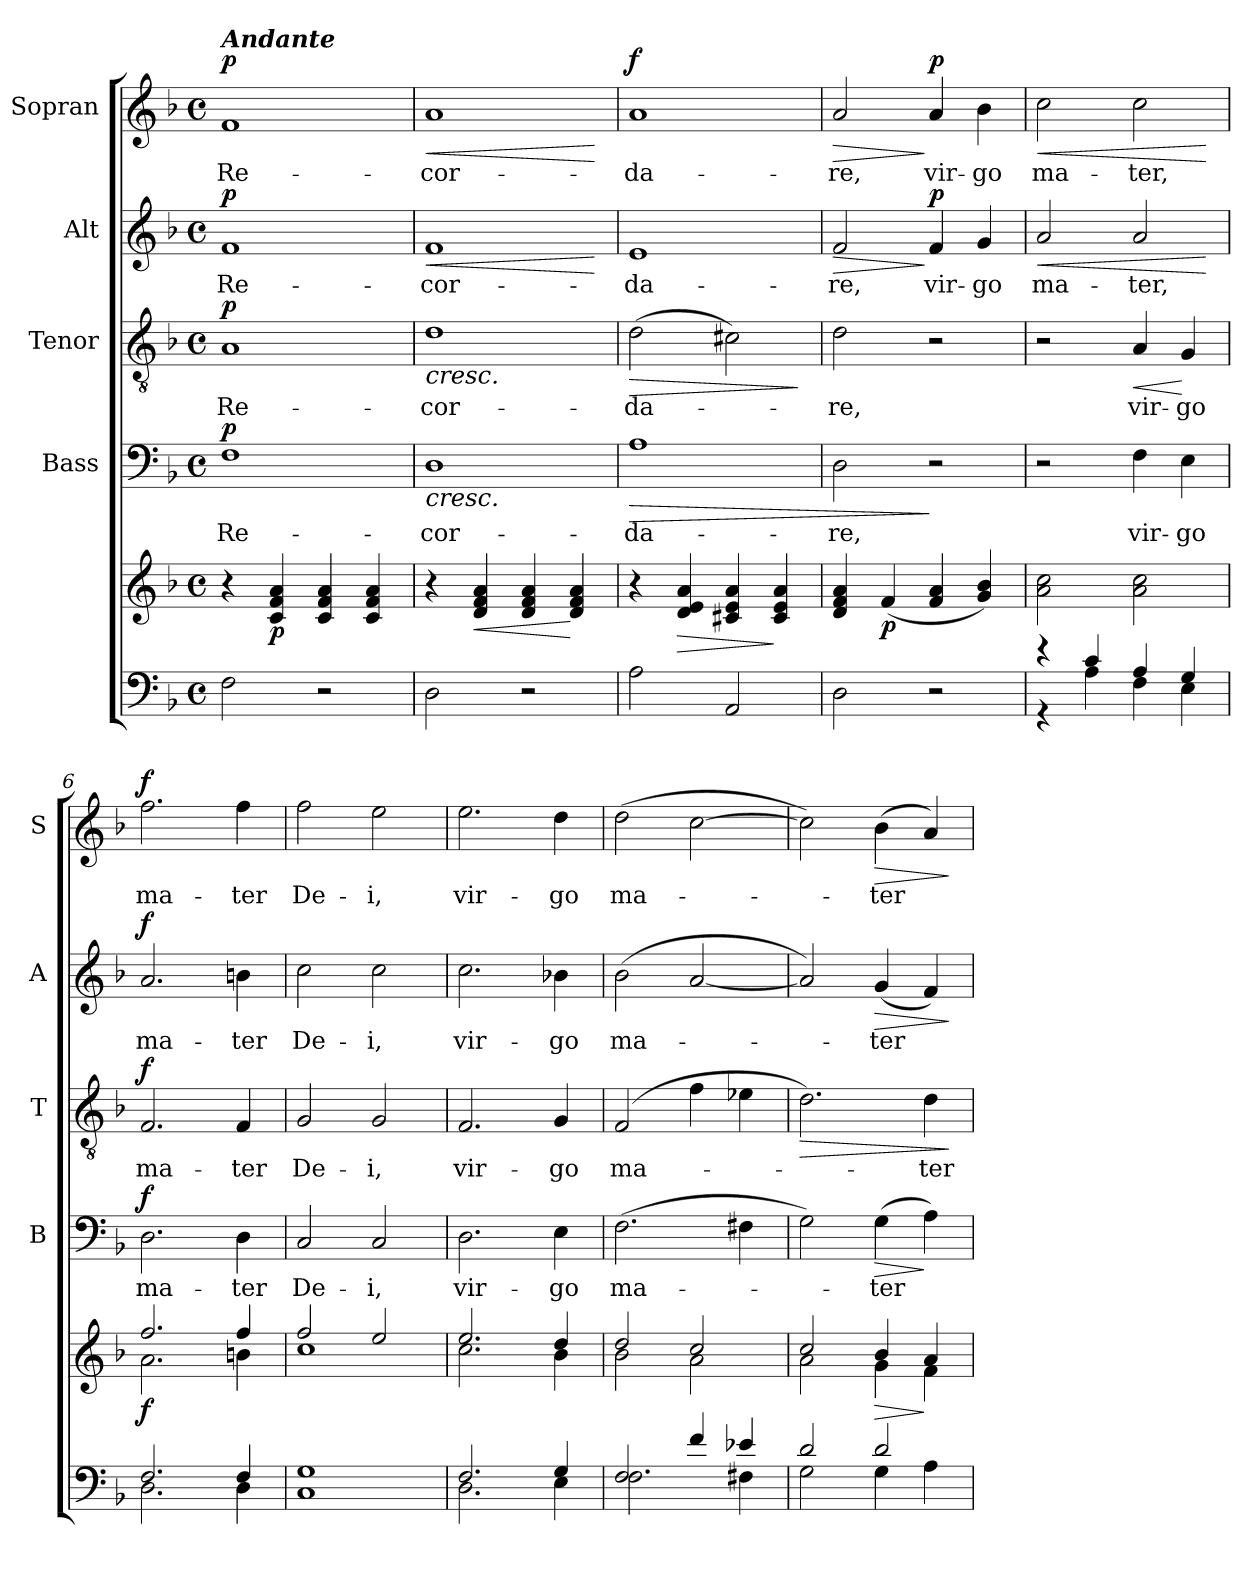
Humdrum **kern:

**kern	**kern	**dynam	**kern	**text	**dynam	**kern	**text	**dynam	**kern	**text	**dynam	**kern	**text	**dynam
*part5	*part5	*part5	*part4	*part4	*part4	*part3	*part3	*part3	*part2	*part2	*part2	*part1	*part1	*part1
*staff6	*staff5	*staff5/6	*staff4	*staff4	*staff4	*staff3	*staff3	*staff3	*staff2	*staff2	*staff2	*staff1	*staff1	*staff1
*	*	*	*I"Bass	*	*	*I"Tenor	*	*	*I"Alt	*	*	*I"Sopran	*	*
*	*	*	*I'B	*	*	*I'T	*	*	*I'A	*	*	*I'S	*	*
*clefF4	*clefG2	*	*clefF4	*	*	*clefGv2	*	*	*clefG2	*	*	*clefG2	*	*
*k[b-]	*k[b-]	*	*k[b-]	*	*	*k[b-]	*	*	*k[b-]	*	*	*k[b-]	*	*
*F:	*F:	*	*F:	*	*	*F:	*	*	*F:	*	*	*F:	*	*
*M4/4	*M4/4	*	*M4/4	*	*	*M4/4	*	*	*M4/4	*	*	*M4/4	*	*
*met(c)	*met(c)	*	*met(c)	*	*	*met(c)	*	*	*met(c)	*	*	*met(c)	*	*
=1	=1	=1	=1	=1	=1	=1	=1	=1	=1	=1	=1	=1	=1	=1
!	!	!	!	!	!	!	!	!	!	!	!	!LO:TX:a:Bi:t=Andante	!	!
!	!	!	!	!LO:LY:b	!LO:DY:a	!	!LO:LY:b	!LO:DY:a	!	!LO:LY:b	!LO:DY:a	!	!LO:LY:b	!LO:DY:a
2F\	4r	.	1F	Re-	p	1A	Re-	p	1f	Re-	p	1f	Re-	p
!	!	!LO:DY:b	!	!	!	!	!	!	!	!	!	!	!	!
.	4c/ 4f/ 4a/	p	.	.	.	.	.	.	.	.	.	.	.	.
2r	4c/ 4f/ 4a/	.	.	.	.	.	.	.	.	.	.	.	.	.
.	4c/ 4f/ 4a/	.	.	.	.	.	.	.	.	.	.	.	.	.
=2	=2	=2	=2	=2	=2	=2	=2	=2	=2	=2	=2	=2	=2	=2
!	!	!	!	!LO:LY:b	!LO:HP:b	!	!LO:LY:b	!LO:HP:b	!	!LO:LY:b	!LO:HP:b	!	!LO:LY:b	!LO:HP:b
2D\	4r	.	1D	-cor-	<	1d	-cor-	<	1f	-cor-	<	1a	-cor-	<
!	!	!LO:HP:b	!	!	!	!	!	!	!	!	!	!	!	!
.	4d/ 4f/ 4a/	<	.	.	.	.	.	.	.	.	.	.	.	.
2r	4d/ 4f/ 4a/	.	.	.	.	.	.	.	.	.	.	.	.	.
.	4d/ 4f/ 4a/	[	.	.	.	.	.	.	.	.	.	.	.	.
.	.	.	.	.	.	.	.	.	.	.	[	.	.	[
=3	=3	=3	=3	=3	=3	=3	=3	=3	=3	=3	=3	=3	=3	=3
!	!	!	!	!LO:LY:b	!LO:HP:b	!	!LO:LY:b	!LO:HP:b	!	!LO:LY:b	!	!	!LO:LY:b	!LO:DY:a
2A\	4r	.	1A	-da-	>	(>2d\	-da-	>	1e	-da-	.	1a	-da-	f
!	!	!LO:HP:b	!	!	!	!	!	!	!	!	!	!	!	!
.	4d/ 4e/ 4a/	>	.	.	.	.	.	.	.	.	.	.	.	.
2AA/	4c#X/ 4e/ 4a/	.	.	.	.	2c#X\)	.	[	.	.	.	.	.	.
.	4c#/ 4e/ 4a/	]	.	.	.	.	.	.	.	.	.	.	.	.
.	.	.	.	.	[	.	.	]	.	.	.	.	.	.
=4	=4	=4	=4	=4	=4	=4	=4	=4	=4	=4	=4	=4	=4	=4
!	!	!	!	!LO:LY:b	!	!	!LO:LY:b	!	!	!LO:LY:b	!LO:HP:b	!	!LO:LY:b	!LO:HP:b
2D\	4d/ 4f/ 4a/	.	2D\	-re,	.	2d\	-re,	.	2f/	-re,	>	2a/	-re,	>
!	!	!LO:DY:b	!	!	!	!	!	!	!	!	!	!	!	!
.	(<4f/	p	.	.	.	.	.	.	.	.	.	.	.	.
!	!	!	!	!	!	!	!	!	!	!LO:LY:b	!LO:DY:n=1:a	!	!LO:LY:b	!LO:DY:n=1:a
2r	4f/ 4a/	.	2r	.	]	2r	.	.	4f/	vir-	] p	4a/	vir-	] p
!	!	!	!	!	!	!	!	!	!	!LO:LY:b	!	!	!LO:LY:b	!
.	4g/ 4b-/)	.	.	.	.	.	.	.	4g/	-go	.	4b-\	-go	.
=5	=5	=5	=5	=5	=5	=5	=5	=5	=5	=5	=5	=5	=5	=5
*^	*	*	*	*	*	*	*	*	*	*	*	*	*	*
!	!	!	!	!	!	!	!	!	!	!	!LO:LY:b	!LO:HP:b	!	!LO:LY:b	!LO:HP:b
4r	4r	2a\ 2cc\	.	2r	.	.	2r	.	.	2a/	ma-	<	2cc\	ma-	<
4c/	4A\	.	.	.	.	.	.	.	.	.	.	.	.	.	.
!	!	!	!	!	!LO:LY:b	!	!	!LO:LY:b	!LO:HP:b	!	!LO:LY:b	!	!	!LO:LY:b	!
4A/	4F\	2a\ 2cc\	.	4F\	vir-	.	4A/	vir-	<	2a/	-ter,	.	2cc\	-ter,	.
!	!	!	!	!	!LO:LY:b	!	!	!LO:LY:b	!	!	!	!	!	!	!
4G/	4E\	.	.	4E\	-go	.	4G/	-go	[	.	.	.	.	.	.
*v	*v	*	*	*	*	*	*	*	*	*	*	*	*	*	*
.	.	.	.	.	.	.	.	.	.	.	[	.	.	[
=6	=6	=6	=6	=6	=6	=6	=6	=6	=6	=6	=6	=6	=6	=6
*^	*^	*	*	*	*	*	*	*	*	*	*	*	*	*
!	!	!	!	!LO:DY:b	!	!LO:LY:b	!LO:DY:a	!	!LO:LY:b	!LO:DY:a	!	!LO:LY:b	!LO:DY:a	!	!LO:LY:b	!LO:DY:a
2.F/	2.D\	2.ff/	2.a\	f	2.D\	ma-	f	2.F/	ma-	f	2.a/	ma-	f	2.ff\	ma-	f
!	!	!	!	!	!	!LO:LY:b	!	!	!LO:LY:b	!	!	!LO:LY:b	!	!	!LO:LY:b	!
4F/	4D\	4ff/	4bn\	.	4D\	-ter	.	4F/	-ter	.	4bn\	-ter	.	4ff\	-ter	.
!!LO:LB:g=z
=7	=7	=7	=7	=7	=7	=7	=7	=7	=7	=7	=7	=7	=7	=7	=7	=7
!	!	!	!	!	!	!LO:LY:b	!	!	!LO:LY:b	!	!	!LO:LY:b	!	!	!LO:LY:b	!
1G	1C	2ff/	1cc	.	2C/	De-	.	2G/	De-	.	2cc\	De-	.	2ff\	De-	.
!	!	!	!	!	!	!LO:LY:b	!	!	!LO:LY:b	!	!	!LO:LY:b	!	!	!LO:LY:b	!
.	.	2ee/	.	.	2C/	-i,	.	2G/	-i,	.	2cc\	-i,	.	2ee\	-i,	.
=8	=8	=8	=8	=8	=8	=8	=8	=8	=8	=8	=8	=8	=8	=8	=8	=8
!	!	!	!	!	!	!LO:LY:b	!	!	!LO:LY:b	!	!	!LO:LY:b	!	!	!LO:LY:b	!
2.F/	2.D\	2.ee/	2.cc\	.	2.D\	vir-	.	2.F/	vir-	.	2.cc\	vir-	.	2.ee\	vir-	.
!	!	!	!	!	!	!LO:LY:b	!	!	!LO:LY:b	!	!	!LO:LY:b	!	!	!LO:LY:b	!
4G/	4E\	4dd/	4b-\	.	4E\	-go	.	4G/	-go	.	4b-X\	-go	.	4dd\	-go	.
=9	=9	=9	=9	=9	=9	=9	=9	=9	=9	=9	=9	=9	=9	=9	=9	=9
!	!	!	!	!	!	!LO:LY:b	!	!	!LO:LY:b	!	!	!LO:LY:b	!	!	!LO:LY:b	!
2F/	2.F\	2dd/	2b-\	.	(>2.F\	ma-	.	(>2F/	ma-	.	(<2b-\	ma-	.	(>2dd\	ma-	.
4f/	.	2cc/	2a\	.	.	.	.	4f\	.	.	[2a/	.	.	[2cc\	.	.
4e-X/	4F#X\	.	.	.	4F#X\	.	.	4e-X\	.	.	.	.	.	.	.	.
=10	=10	=10	=10	=10	=10	=10	=10	=10	=10	=10	=10	=10	=10	=10	=10	=10
!	!	!	!	!	!	!	!	!	!	!LO:HP:b	!	!	!	!	!	!
2d/	2G\	2cc/	2a\	.	2G\)	.	.	2.d\)	.	>	2a/])	.	.	2cc\])	.	.
!	!	!	!	!LO:HP:b	!	!LO:LY:b	!LO:HP:b	!	!	!	!	!LO:LY:b	!LO:HP:b	!	!LO:LY:b	!LO:HP:b
2d/	4G\	4b-/	4g\	>	(>4G\	-ter	>	.	.	.	(<4g/	-ter	>	(>4b-\	-ter	>
!	!	!	!	!	!	!	!	!	!LO:LY:b	!	!	!	!	!	!	!
.	4A\	4a/	4f\	]	4A\)	.	]	4d\	-ter	.	4f/)	.	.	4a/)	.	.
*v	*v	*	*	*	*	*	*	*	*	*	*	*	*	*	*	*
*	*v	*v	*	*	*	*	*	*	*	*	*	*	*	*	*
.	.	.	.	.	.	.	.	]	.	.	]	.	.	]
=	=	=	=	=	=	=	=	=	=	=	=	=	=	=
*-	*-	*-	*-	*-	*-	*-	*-	*-	*-	*-	*-	*-	*-	*-
